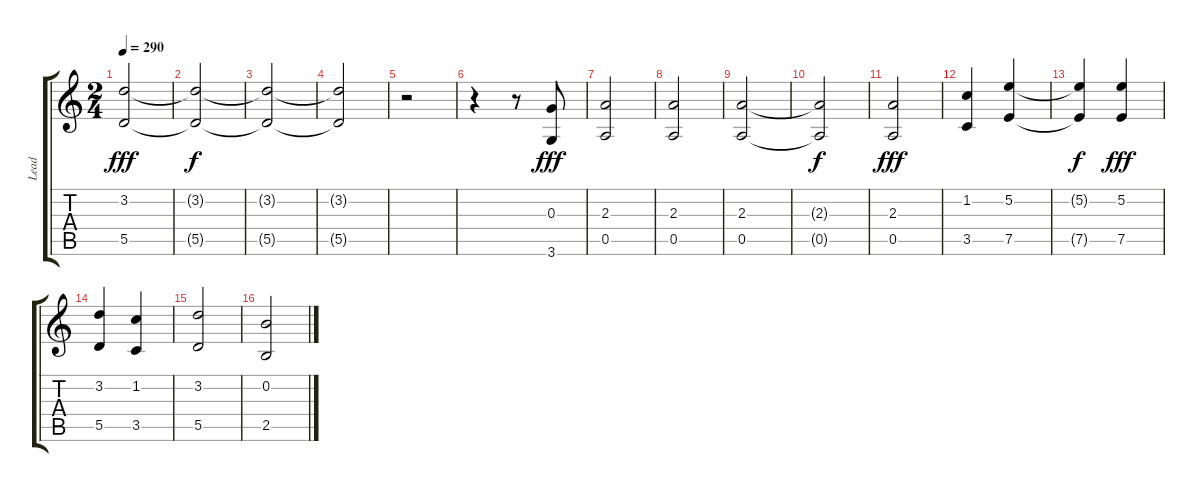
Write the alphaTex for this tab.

\track ("Lead" "Lead") {instrument electricguitarclean}
\staff {score tabs}
\tuning (E4 B3 G3 D3 A2 E2) {hide}
\ts (2 4)
\tempo 290
\clef g2
\ks c
(3.2 5.5).2{dy fff} |
(3.2{t} 5.5{t}).2{dy f} |
(3.2{t} 5.5{t}).2 |
(3.2{t} 5.5{t}).2 |
r.2 |
r.4 r.8{instrument electricguitarclean} (0.3 3.6).8{dy fff} |
(2.3 0.5).2 |
(2.3 0.5).2 |
(2.3 0.5).2 |
(2.3{t} 0.5{t}).2{dy f} |
(2.3 0.5).2{dy fff} |
(1.2 3.5).4 (5.2 7.5).4 |
(5.2{t} 7.5{t}).4{dy f} (5.2 7.5).4{dy fff} |
(3.2 5.5).4 (1.2 3.5).4 |
(3.2 5.5).2 |
(0.2 2.5).2
